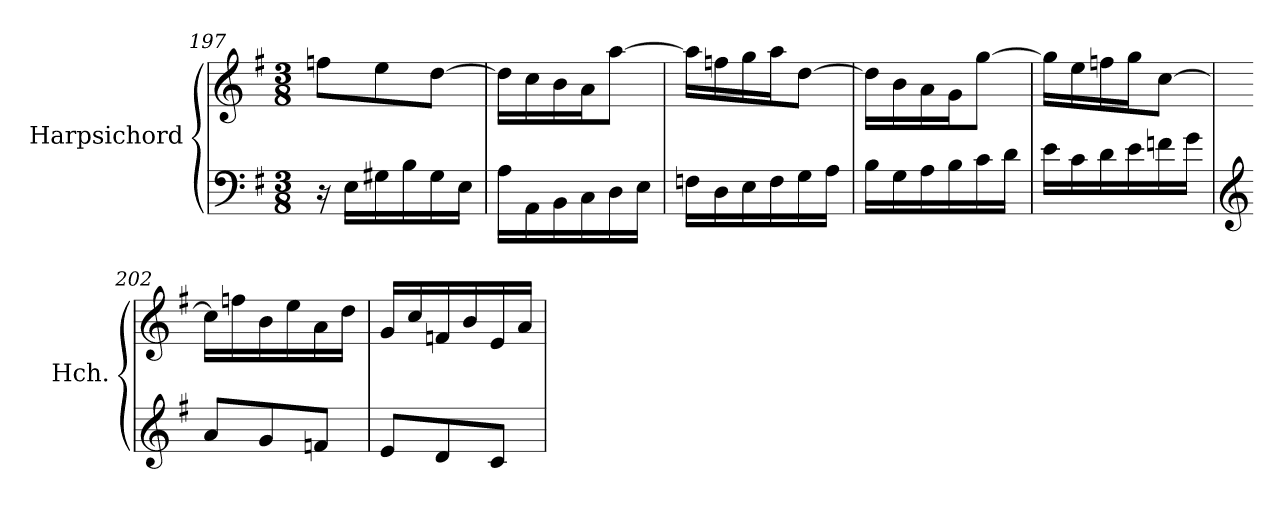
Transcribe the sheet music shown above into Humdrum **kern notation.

**kern	**kern
*part1	*part1
*staff2	*staff1
*I"Harpsichord	*
*I'Hch.	*
*clefF4	*clefG2
*k[f#]	*k[f#]
*M3/8	*M3/8
=197	=197
16r	8ffn\L
16E\LL	.
16G#X\	8ee\
16B\	.
16G#\	[8dd\J
16E\JJ	.
=198	=198
16A\LL	16dd\LL]
16AA\	16cc\
16BB\	16b\
16C\	16a\J
16D\	[8aa\J
16E\JJ	.
=199	=199
16Fn\LL	16aa\LL]
16D\	16ffn\
16E\	16gg\
16F\	16aa\J
16G\	[8dd\J
16A\JJ	.
=200	=200
16B\LL	16dd\LL]
16G\	16b\
16A\	16a\
16B\	16g\J
16c\	[8gg\J
16d\JJ	.
!!LO:LB:g=z
=201	=201
16e\LL	16gg\LL]
16c\	16ee\
16d\	16ffn\
16e\	16gg\J
16fn\	[8cc\J
16g\JJ	.
=202	=202
*clefG2	*
8a/L	16cc\LL]
.	16ffn\
8g/	16b\
.	16ee\
8fn/J	16a\
.	16dd\JJ
=203	=203
8e/L	16g/LL
.	16cc/
8d/	16fn/
.	16b/
8c/J	16e/
.	16a/JJ
=	=
*-	*-
